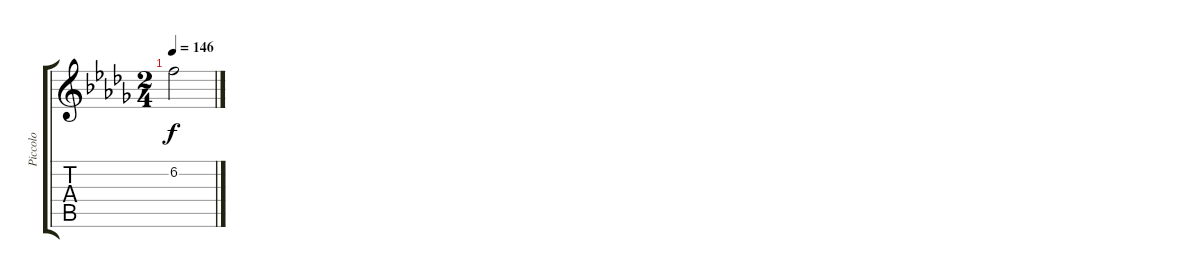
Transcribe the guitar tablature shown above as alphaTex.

\track ("Piccolo" "Piccolo") {instrument flute}
\staff {score tabs}
\tuning (E5 B4 G4 D4 A3 E3) {hide}
\ts (2 4)
\tempo 146
\clef g2
\ks db
6.2{t}.2{dy f}
